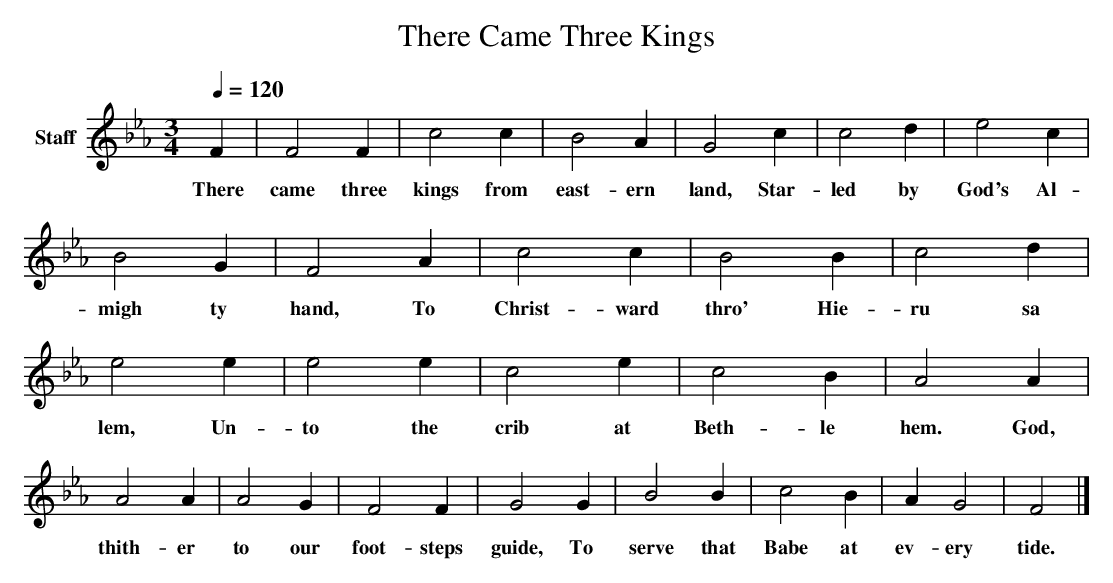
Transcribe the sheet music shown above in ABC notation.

X:1
T: There Came Three Kings
L: 1/4
M: 3/4
Q: 1/4=120
V: P1 name="Staff"
K: Eb
[V: P1]  F | F2 F | c2 c | B2 A | G2 c | c2 d | e2 c | B2 G | F2 A | c2 c | B2 B | c2 d | e2 e | e2 e | c2 e | c2 B | A2 A | A2 A | A2 G | F2 F | G2 G | B2 B | c2 B | A G2 | F2|]
w: There came three kings from east- ern land, Star- led by God's Al- migh ty hand, To Christ- ward thro' Hie- ru sa lem, Un- to the crib at Beth- le hem. God, thith- er to our foot- steps guide, To serve that Babe at ev- ery tide.
